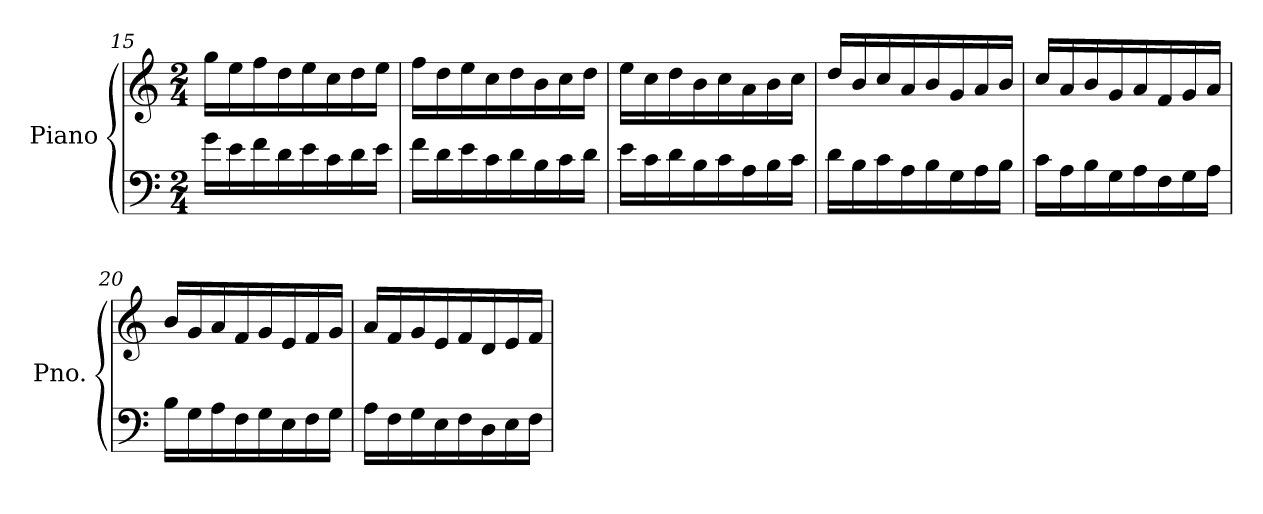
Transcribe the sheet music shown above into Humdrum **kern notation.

**kern	**kern
*part1	*part1
*staff2	*staff1
*I"Piano	*
*I'Pno.	*
*clefF4	*clefG2
*k[]	*k[]
*M2/4	*M2/4
=15	=15
16g\LL	16gg\LL
16e\	16ee\
16f\	16ff\
16d\	16dd\
16e\	16ee\
16c\	16cc\
16d\	16dd\
16e\JJ	16ee\JJ
=16	=16
16f\LL	16ff\LL
16d\	16dd\
16e\	16ee\
16c\	16cc\
16d\	16dd\
16B\	16b\
16c\	16cc\
16d\JJ	16dd\JJ
=17	=17
16e\LL	16ee\LL
16c\	16cc\
16d\	16dd\
16B\	16b\
16c\	16cc\
16A\	16a\
16B\	16b\
16c\JJ	16cc\JJ
!!LO:LB:g=z
=18	=18
16d\LL	16dd/LL
16B\	16b/
16c\	16cc/
16A\	16a/
16B\	16b/
16G\	16g/
16A\	16a/
16B\JJ	16b/JJ
=19	=19
16c\LL	16cc/LL
16A\	16a/
16B\	16b/
16G\	16g/
16A\	16a/
16F\	16f/
16G\	16g/
16A\JJ	16a/JJ
=20	=20
16B\LL	16b/LL
16G\	16g/
16A\	16a/
16F\	16f/
16G\	16g/
16E\	16e/
16F\	16f/
16G\JJ	16g/JJ
=21	=21
16A\LL	16a/LL
16F\	16f/
16G\	16g/
16E\	16e/
16F\	16f/
16D\	16d/
16E\	16e/
16F\JJ	16f/JJ
=	=
*-	*-
